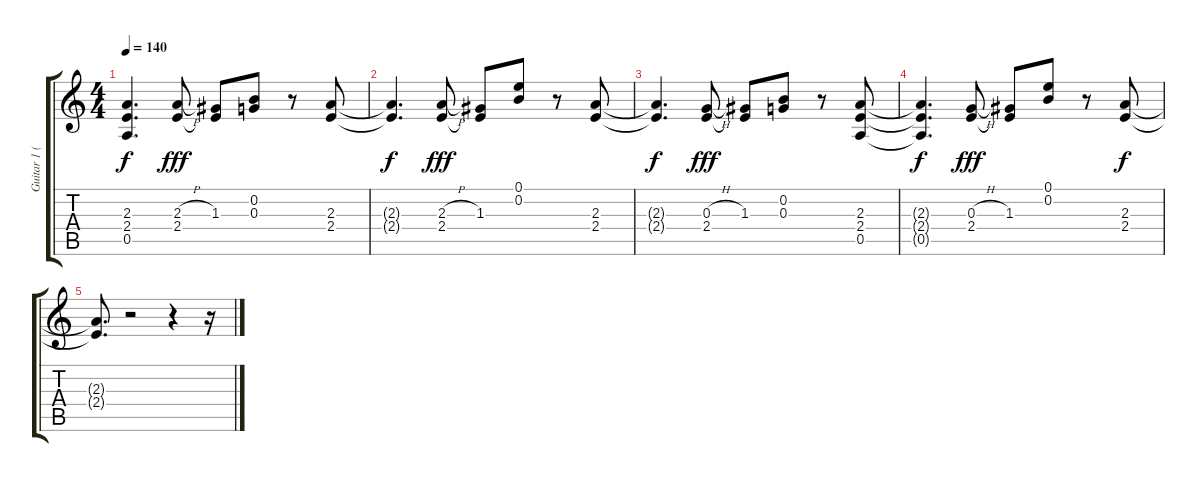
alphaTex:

\track ("Guitar 1 (Lead)" "Guitar 1 (") {instrument overdrivenguitar}
\staff {score tabs}
\tuning (E4 B3 G3 D3 A2 E2) {hide}
\ts (4 4)
\tempo 140
\clef g2
\ks c
(2.3{t} 2.4{t} 0.5).4{d dy f} (2.3{h} 2.4).8{dy fff volume 7} (1.3 2.4{t}).8{volume 7} (0.2 0.3).8{volume 7} r.8 (2.3 2.4).8{volume 6} |
(2.3{t} 2.4{t}).4{d dy f} (2.3{h} 2.4).8{dy fff volume 5} (1.3 2.4{t}).8{volume 5} (0.1 0.2).8{volume 5} r.8 (2.3 2.4).8{volume 4} |
(2.3{t} 2.4{t}).4{d dy f} (0.3{h} 2.4).8{dy fff volume 3} (1.3 2.4{t}).8{volume 3} (0.2 0.3).8{volume 3} r.8 (2.3 2.4 0.5).8{volume 2} |
(2.3{t} 2.4{t} 0.5{t}).4{d dy f} (0.3{h} 2.4).8{dy fff volume 1} (1.3 2.4{t}).8{volume 1} (0.1 0.2).8{volume 1} r.8{volume 0} (2.3 2.4).8{dy f volume 0} |
(2.3{t} 2.4{t}).8{d} r.2 r.4 r.16
